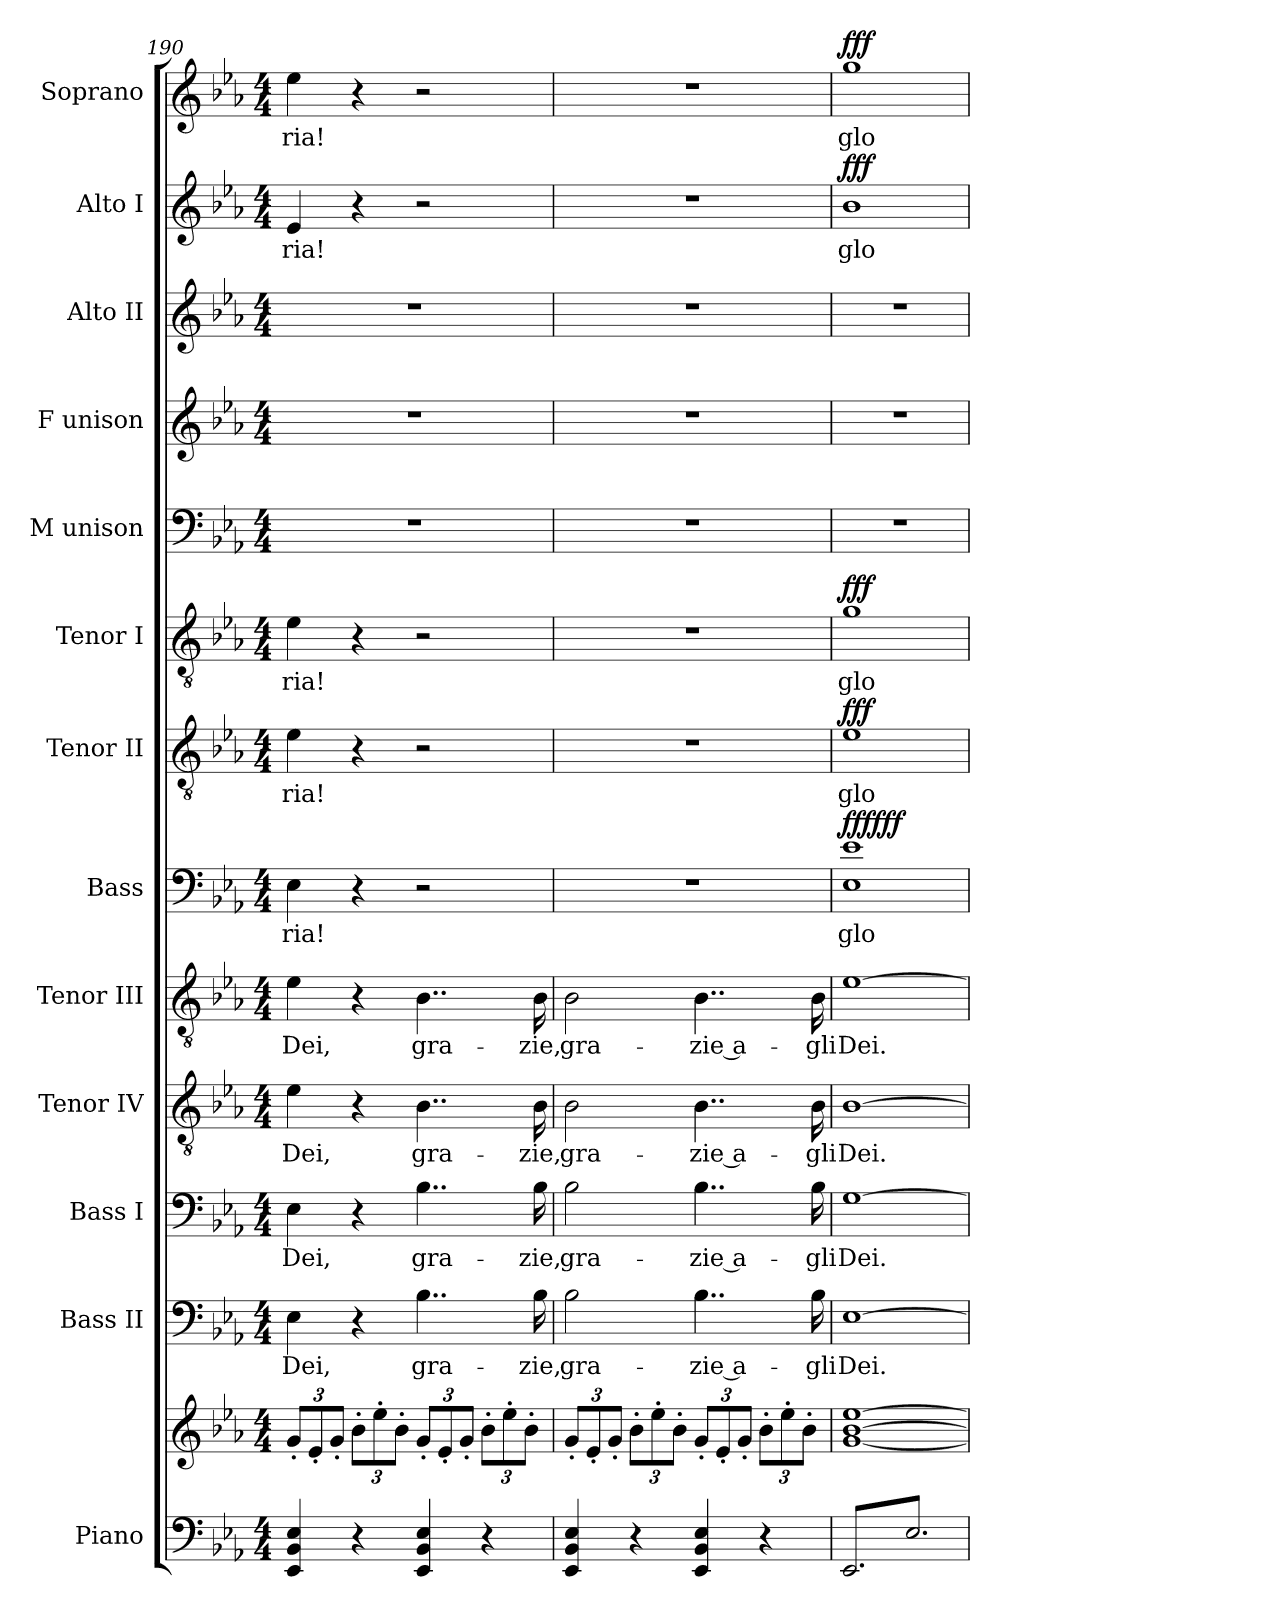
**kern	**kern	**kern	**text	**kern	**text	**kern	**text	**kern	**text	**kern	**text	**dynam	**kern	**text	**dynam	**kern	**text	**dynam	**kern	**kern	**kern	**kern	**text	**dynam	**kern	**text	**dynam
*part13	*part13	*part12	*part12	*part11	*part11	*part10	*part10	*part9	*part9	*part8	*part8	*part8	*part7	*part7	*part7	*part6	*part6	*part6	*part5	*part4	*part3	*part2	*part2	*part2	*part1	*part1	*part1
*staff14	*staff13	*staff12	*staff12	*staff11	*staff11	*staff10	*staff10	*staff9	*staff9	*staff8	*staff8	*staff8	*staff7	*staff7	*staff7	*staff6	*staff6	*staff6	*staff5	*staff4	*staff3	*staff2	*staff2	*staff2	*staff1	*staff1	*staff1
*I"Piano	*	*I"Bass II	*	*I"Bass I	*	*I"Tenor IV	*	*I"Tenor III	*	*I"Bass	*	*	*I"Tenor II	*	*	*I"Tenor I	*	*	*I"M unison	*I"F unison	*I"Alto II	*I"Alto I	*	*	*I"Soprano	*	*
*I'Pno.	*	*I'B.II	*	*I'B.I	*	*I'T.IV	*	*I'T.III	*	*I'B.	*	*	*I'T.II	*	*	*I'T.I	*	*	*I'M.u.	*I'F.u.	*I'A.II	*I'A.I	*	*	*I'S.	*	*
*clefF4	*clefG2	*clefF4	*	*clefF4	*	*clefGv2	*	*clefGv2	*	*clefF4	*	*	*clefGv2	*	*	*clefGv2	*	*	*clefF4	*clefG2	*clefG2	*clefG2	*	*	*clefG2	*	*
*k[b-e-a-]	*k[b-e-a-]	*k[b-e-a-]	*	*k[b-e-a-]	*	*k[b-e-a-]	*	*k[b-e-a-]	*	*k[b-e-a-]	*	*	*k[b-e-a-]	*	*	*k[b-e-a-]	*	*	*k[b-e-a-]	*k[b-e-a-]	*k[b-e-a-]	*k[b-e-a-]	*	*	*k[b-e-a-]	*	*
*M4/4	*M4/4	*M4/4	*	*M4/4	*	*M4/4	*	*M4/4	*	*M4/4	*	*	*M4/4	*	*	*M4/4	*	*	*M4/4	*M4/4	*M4/4	*M4/4	*	*	*M4/4	*	*
*	*Xbrackettup	*	*	*	*	*	*	*	*	*	*	*	*	*	*	*	*	*	*	*	*	*	*	*	*	*	*
=190	=190	=190	=190	=190	=190	=190	=190	=190	=190	=190	=190	=190	=190	=190	=190	=190	=190	=190	=190	=190	=190	=190	=190	=190	=190	=190	=190
!	!	!	!LO:LY:b	!	!LO:LY:b	!	!LO:LY:b	!	!LO:LY:b	!	!LO:LY:b	!	!	!LO:LY:b	!	!	!LO:LY:b	!	!	!	!	!	!LO:LY:b	!	!	!LO:LY:b	!
4EE-/ 4BB-/ 4E-/	12g'/L	4E-\	Dei,	4E-\	Dei,	4e-\	Dei,	4e-\	-Dei,	4E-\	-ria!	.	4e-\	-ria!	.	4e-\	-ria!	.	1r	1r	1r	4e-/	-ria!	.	4ee-\	-ria!	.
.	12e-'/	.	.	.	.	.	.	.	.	.	.	.	.	.	.	.	.	.	.	.	.	.	.	.	.	.	.
.	12g'/J	.	.	.	.	.	.	.	.	.	.	.	.	.	.	.	.	.	.	.	.	.	.	.	.	.	.
4r	12b-'\L	4r	.	4r	.	4r	.	4r	.	4r	.	.	4r	.	.	4r	.	.	.	.	.	4r	.	.	4r	.	.
.	12ee-'\	.	.	.	.	.	.	.	.	.	.	.	.	.	.	.	.	.	.	.	.	.	.	.	.	.	.
.	12b-'\J	.	.	.	.	.	.	.	.	.	.	.	.	.	.	.	.	.	.	.	.	.	.	.	.	.	.
!	!	!	!LO:LY:b	!	!LO:LY:b	!	!LO:LY:b	!	!LO:LY:b	!	!	!	!	!	!	!	!	!	!	!	!	!	!	!	!	!	!
4EE-/ 4BB-/ 4E-/	12g'/L	4..B-\	gra-	4..B-\	gra-	4..B-\	gra-	4..B-\	gra-	2r	.	.	2r	.	.	2r	.	.	.	.	.	2r	.	.	2r	.	.
.	12e-'/	.	.	.	.	.	.	.	.	.	.	.	.	.	.	.	.	.	.	.	.	.	.	.	.	.	.
.	12g'/J	.	.	.	.	.	.	.	.	.	.	.	.	.	.	.	.	.	.	.	.	.	.	.	.	.	.
4r	12b-'\L	.	.	.	.	.	.	.	.	.	.	.	.	.	.	.	.	.	.	.	.	.	.	.	.	.	.
.	12ee-'\	.	.	.	.	.	.	.	.	.	.	.	.	.	.	.	.	.	.	.	.	.	.	.	.	.	.
.	12b-'\J	.	.	.	.	.	.	.	.	.	.	.	.	.	.	.	.	.	.	.	.	.	.	.	.	.	.
!	!	!	!LO:LY:b	!	!LO:LY:b	!	!LO:LY:b	!	!LO:LY:b	!	!	!	!	!	!	!	!	!	!	!	!	!	!	!	!	!	!
.	.	16B-\	-zie,	16B-\	-zie,	16B-\	-zie,	16B-\	-zie,	.	.	.	.	.	.	.	.	.	.	.	.	.	.	.	.	.	.
!!LO:PB:g=z
=191	=191	=191	=191	=191	=191	=191	=191	=191	=191	=191	=191	=191	=191	=191	=191	=191	=191	=191	=191	=191	=191	=191	=191	=191	=191	=191	=191
!	!	!	!LO:LY:b	!	!LO:LY:b	!	!LO:LY:b	!	!LO:LY:b	!	!	!	!	!	!	!	!	!	!	!	!	!	!	!	!	!	!
4EE-/ 4BB-/ 4E-/	12g'/L	2B-\	gra-	2B-\	gra-	2B-\	gra-	2B-\	gra-	1r	.	.	1r	.	.	1r	.	.	1r	1r	1r	1r	.	.	1r	.	.
.	12e-'/	.	.	.	.	.	.	.	.	.	.	.	.	.	.	.	.	.	.	.	.	.	.	.	.	.	.
.	12g'/J	.	.	.	.	.	.	.	.	.	.	.	.	.	.	.	.	.	.	.	.	.	.	.	.	.	.
4r	12b-'\L	.	.	.	.	.	.	.	.	.	.	.	.	.	.	.	.	.	.	.	.	.	.	.	.	.	.
.	12ee-'\	.	.	.	.	.	.	.	.	.	.	.	.	.	.	.	.	.	.	.	.	.	.	.	.	.	.
.	12b-'\J	.	.	.	.	.	.	.	.	.	.	.	.	.	.	.	.	.	.	.	.	.	.	.	.	.	.
!	!	!	!LO:LY:b	!	!LO:LY:b	!	!LO:LY:b	!	!LO:LY:b	!	!	!	!	!	!	!	!	!	!	!	!	!	!	!	!	!	!
4EE-/ 4BB-/ 4E-/	12g'/L	4..B-\	zie a-	4..B-\	zie a-	4..B-\	zie a-	4..B-\	zie a-	.	.	.	.	.	.	.	.	.	.	.	.	.	.	.	.	.	.
.	12e-'/	.	.	.	.	.	.	.	.	.	.	.	.	.	.	.	.	.	.	.	.	.	.	.	.	.	.
.	12g'/J	.	.	.	.	.	.	.	.	.	.	.	.	.	.	.	.	.	.	.	.	.	.	.	.	.	.
4r	12b-'\L	.	.	.	.	.	.	.	.	.	.	.	.	.	.	.	.	.	.	.	.	.	.	.	.	.	.
.	12ee-'\	.	.	.	.	.	.	.	.	.	.	.	.	.	.	.	.	.	.	.	.	.	.	.	.	.	.
.	12b-'\J	.	.	.	.	.	.	.	.	.	.	.	.	.	.	.	.	.	.	.	.	.	.	.	.	.	.
!	!	!	!LO:LY:b	!	!LO:LY:b	!	!LO:LY:b	!	!LO:LY:b	!	!	!	!	!	!	!	!	!	!	!	!	!	!	!	!	!	!
.	.	16B-\	-gli	16B-\	-gli	16B-\	-gli	16B-\	-gli	.	.	.	.	.	.	.	.	.	.	.	.	.	.	.	.	.	.
=192	=192	=192	=192	=192	=192	=192	=192	=192	=192	=192	=192	=192	=192	=192	=192	=192	=192	=192	=192	=192	=192	=192	=192	=192	=192	=192	=192
*Xtuplet	*	*	*	*	*	*	*	*	*	*	*	*	*	*	*	*	*	*	*	*	*	*	*	*	*	*	*
!	!	!	!LO:LY:b	!	!LO:LY:b	!	!LO:LY:b	!	!LO:LY:b	!	!LO:LY:b	!LO:DY:a	!	!LO:LY:b	!	!	!LO:LY:b	!	!	!	!	!	!LO:LY:b	!	!	!LO:LY:b	!
!	!	!	!	!	!	!	!	!	!	!	!	!LO:DY:n=1:a	!	!	!LO:DY:a	!	!	!LO:DY:a	!	!	!	!	!	!LO:DY:a	!	!	!LO:DY:a
3.EE-/LLL	[1g [1b- [1ee-	[1E-	Dei.	[1G	Dei.	[1B-	Dei.	[1e-	Dei.	1E- 1e-	glo-	fff fff	1e-	glo-	fff	1g	glo-	fff	1r	1r	1r	1b-	glo-	fff	1gg	glo-	fff
3.E-/JJJ	.	.	.	.	.	.	.	.	.	.	.	.	.	.	.	.	.	.	.	.	.	.	.	.	.	.	.
=	=	=	=	=	=	=	=	=	=	=	=	=	=	=	=	=	=	=	=	=	=	=	=	=	=	=	=
*-	*-	*-	*-	*-	*-	*-	*-	*-	*-	*-	*-	*-	*-	*-	*-	*-	*-	*-	*-	*-	*-	*-	*-	*-	*-	*-	*-
